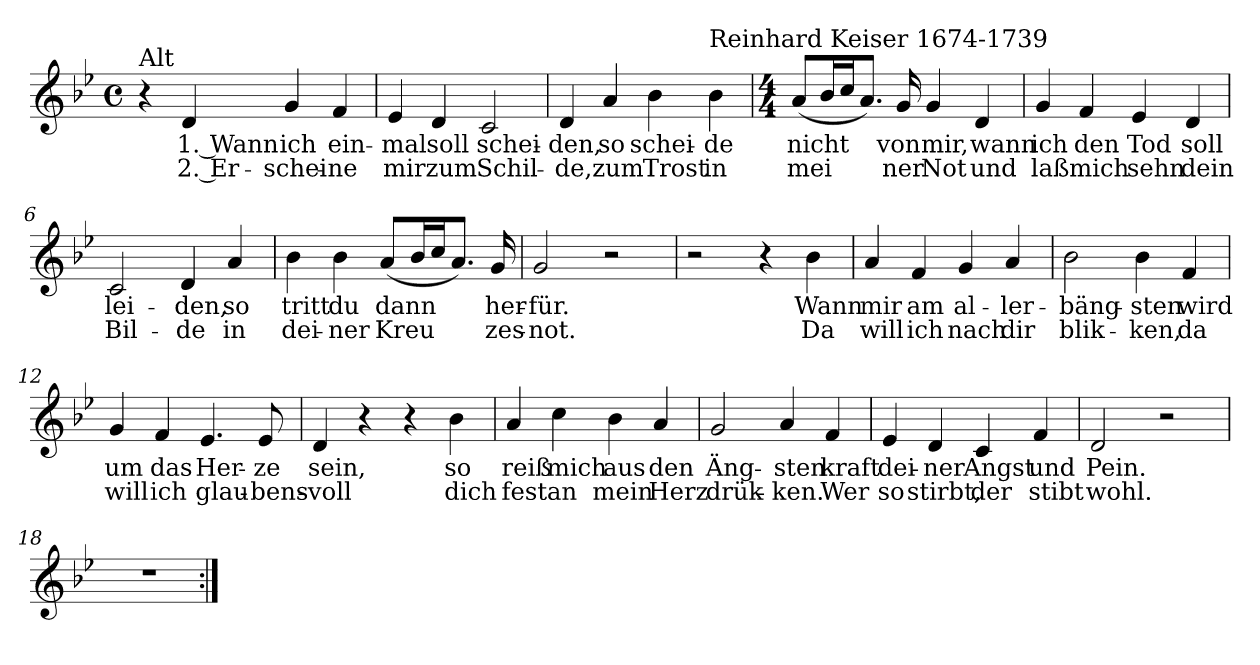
**kern	**text	**text
*part1	*part1	*part1
*staff1	*staff1	*staff1
*clefG2	*	*
*k[b-e-]	*	*
*B-:	*	*
*M4/4	*	*
*met(c)	*	*
=1	=1	=1
!LO:TX:a:t=Alt	!	!
4r	.	.
!	!LO:LY:b	!LO:LY:b
4d/	1. Wann	2. Er-
!	!LO:LY:b	!LO:LY:b
4g/	ich	-schei-
!	!LO:LY:b	!LO:LY:b
4f/	ein-	-ne
=2	=2	=2
!	!LO:LY:b	!LO:LY:b
4e-/	-mal	mir
!	!LO:LY:b	!LO:LY:b
4d/	soll	zum
!	!LO:LY:b	!LO:LY:b
2c/	schei-	Schil-
=3	=3	=3
!	!LO:LY:b	!LO:LY:b
4d/	-den,	-de,
!	!LO:LY:b	!LO:LY:b
4a/	so	zum
!	!LO:LY:b	!LO:LY:b
4b-\	schei-	Trost
!LO:TX:a:t=Reinhard Keiser 1674-1739	!	!
!	!LO:LY:b	!LO:LY:b
4b-\	-de	in
!!LO:LB:g=z
=4	=4	=4
*M4/4	*	*
!	!LO:LY:b	!LO:LY:b
(<8a/L	nicht	mei
16b-/L	.	.
16cc/J	.	.
8.a/J)	.	.
!	!LO:LY:b	!LO:LY:b
16g/	von	ner
!	!LO:LY:b	!LO:LY:b
4g/	mir,	Not
!	!LO:LY:b	!LO:LY:b
4d/	wann	und
=5	=5	=5
!	!LO:LY:b	!LO:LY:b
4g/	ich	laß
!	!LO:LY:b	!LO:LY:b
4f/	den	mich
!	!LO:LY:b	!LO:LY:b
4e-/	Tod	sehn
!	!LO:LY:b	!LO:LY:b
4d/	soll	dein
=6	=6	=6
!	!LO:LY:b	!LO:LY:b
2c/	lei-	Bil-
!	!LO:LY:b	!LO:LY:b
4d/	-den,	-de
!	!LO:LY:b	!LO:LY:b
4a/	so	in
!!LO:LB:g=z
=7	=7	=7
!	!LO:LY:b	!LO:LY:b
4b-\	tritt	dei-
!	!LO:LY:b	!LO:LY:b
4b-\	du	-ner
!	!LO:LY:b	!LO:LY:b
(>8a/L	dann	Kreu
16b-/L	.	.
16cc/J	.	.
8.a/J)	.	.
!	!LO:LY:b	!LO:LY:b
16g/	her-	zes-
=8	=8	=8
!	!LO:LY:b	!LO:LY:b
2g/	-für.	-not.
2r	.	.
=9	=9	=9
2r	.	.
4r	.	.
!	!LO:LY:b	!LO:LY:b
4b-\	Wann	Da
!!LO:LB:g=z
=10	=10	=10
!	!LO:LY:b	!LO:LY:b
4a/	mir	will
!	!LO:LY:b	!LO:LY:b
4f/	am	ich
!	!LO:LY:b	!LO:LY:b
4g/	al-	nach
!	!LO:LY:b	!LO:LY:b
4a/	-ler-	dir
=11	=11	=11
!	!LO:LY:b	!LO:LY:b
2b-\	-bäng-	blik-
!	!LO:LY:b	!LO:LY:b
4b-\	-sten	-ken,
!	!LO:LY:b	!LO:LY:b
4f/	wird	da
=12	=12	=12
!	!LO:LY:b	!LO:LY:b
4g/	um	will
!	!LO:LY:b	!LO:LY:b
4f/	das	ich
!	!LO:LY:b	!LO:LY:b
4.e-/	Her-	glau-
!	!LO:LY:b	!LO:LY:b
8e-/	-ze	-bens-
!!LO:LB:g=z
=13	=13	=13
!	!LO:LY:b	!LO:LY:b
4d/	sein,	-voll
4r	.	.
4r	.	.
!	!LO:LY:b	!LO:LY:b
4b-\	so	dich
=14	=14	=14
!	!LO:LY:b	!LO:LY:b
4a/	reiß	fest
!	!LO:LY:b	!LO:LY:b
4cc\	mich	an
!	!LO:LY:b	!LO:LY:b
4b-\	aus	mein
!	!LO:LY:b	!LO:LY:b
4a/	den	Herz
=15	=15	=15
!	!LO:LY:b	!LO:LY:b
2g/	Äng-	drük-
!	!LO:LY:b	!LO:LY:b
4a/	-sten	-ken.
!	!LO:LY:b	!LO:LY:b
4f/	kraft	Wer
!!LO:LB:g=z
=16	=16	=16
!	!LO:LY:b	!LO:LY:b
4e-/	dei-	so
!	!LO:LY:b	!LO:LY:b
4d/	-ner	stirbt,
!	!LO:LY:b	!LO:LY:b
4c/	Angst	der
!	!LO:LY:b	!LO:LY:b
4f/	und	stibt
=17	=17	=17
!	!LO:LY:b	!LO:LY:b
2d/	Pein.	wohl.
2r	.	.
=18	=18	=18
1r	.	.
=:|!	=:|!	=:|!
*-	*-	*-
